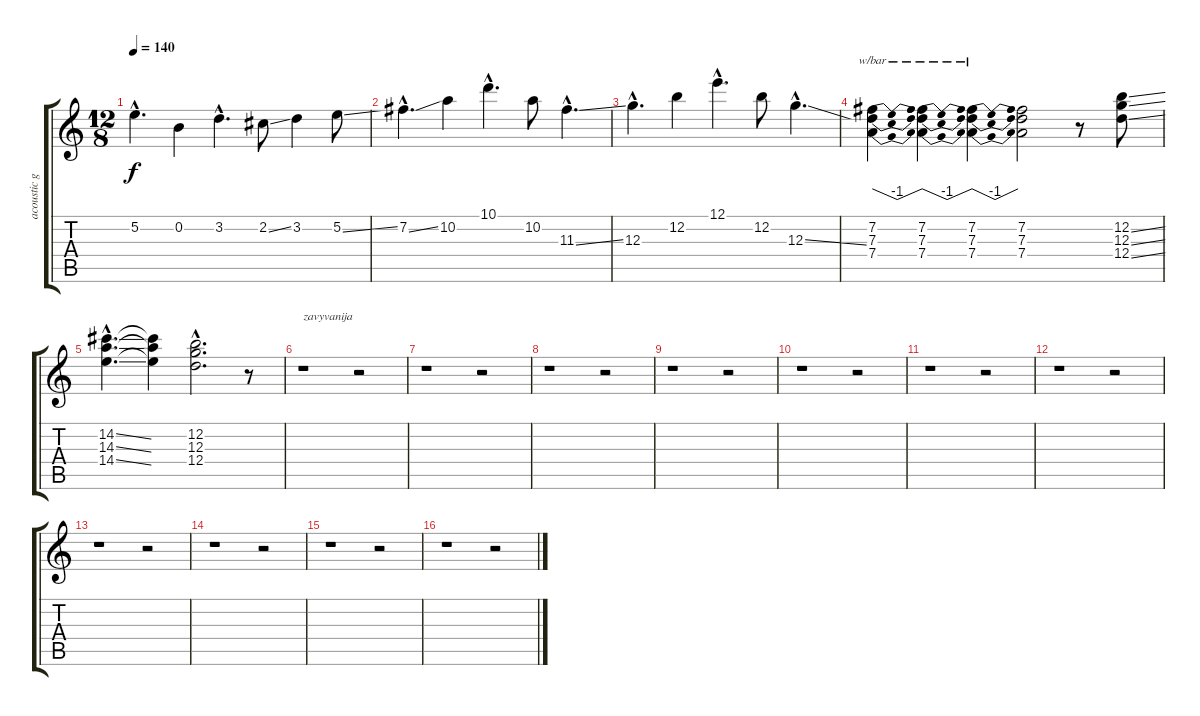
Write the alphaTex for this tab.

\track ("acoustic guitar" "acoustic g") {instrument acousticguitarsteel}
\staff {score tabs}
\tuning (E4 B3 G3 D3 A2 E2) {hide}
\ts (12 8)
\tempo 140
\clef g2
\ks c
5.2{hac t}.4{d dy f} 0.2.4 3.2{hac}.4{d} 2.2{ss}.8 3.2.4 5.2{ss}.8 |
7.2{ss hac}.4{d} 10.2.4 10.1{hac}.4{d} 10.2.8 11.3{ss hac}.4{d} |
12.3{hac}.4{d} 12.2.4 12.1{hac}.4{d} 12.2.8 12.3{ss hac}.4{d} |
(7.2 7.3 7.4).4{tbe (dip default 0 0 30 -4 60 0)} (7.2 7.3 7.4).4{tbe (dip default 0 0 30 -4 60 0)} (7.2 7.3 7.4).4{tbe (dip default 0 0 30 -4 60 0)} (7.2 7.3 7.4).2 r.8 (12.2{ss} 12.3{ss} 12.4{ss}).8 |
(14.2{ss hac} 14.3{ss hac} 14.4{ss hac}).4{d} (14.2{t} 14.3{t} 14.4{t}).4 (12.2{hac} 12.3{hac} 12.4{hac}).2{d} r.8 |
r.1{txt "zavyvanija"} r.2 |
r.1 r.2 |
r.1 r.2 |
r.1 r.2 |
r.1 r.2 |
r.1 r.2 |
r.1 r.2 |
r.1 r.2 |
r.1 r.2 |
r.1 r.2 |
r.1 r.2
